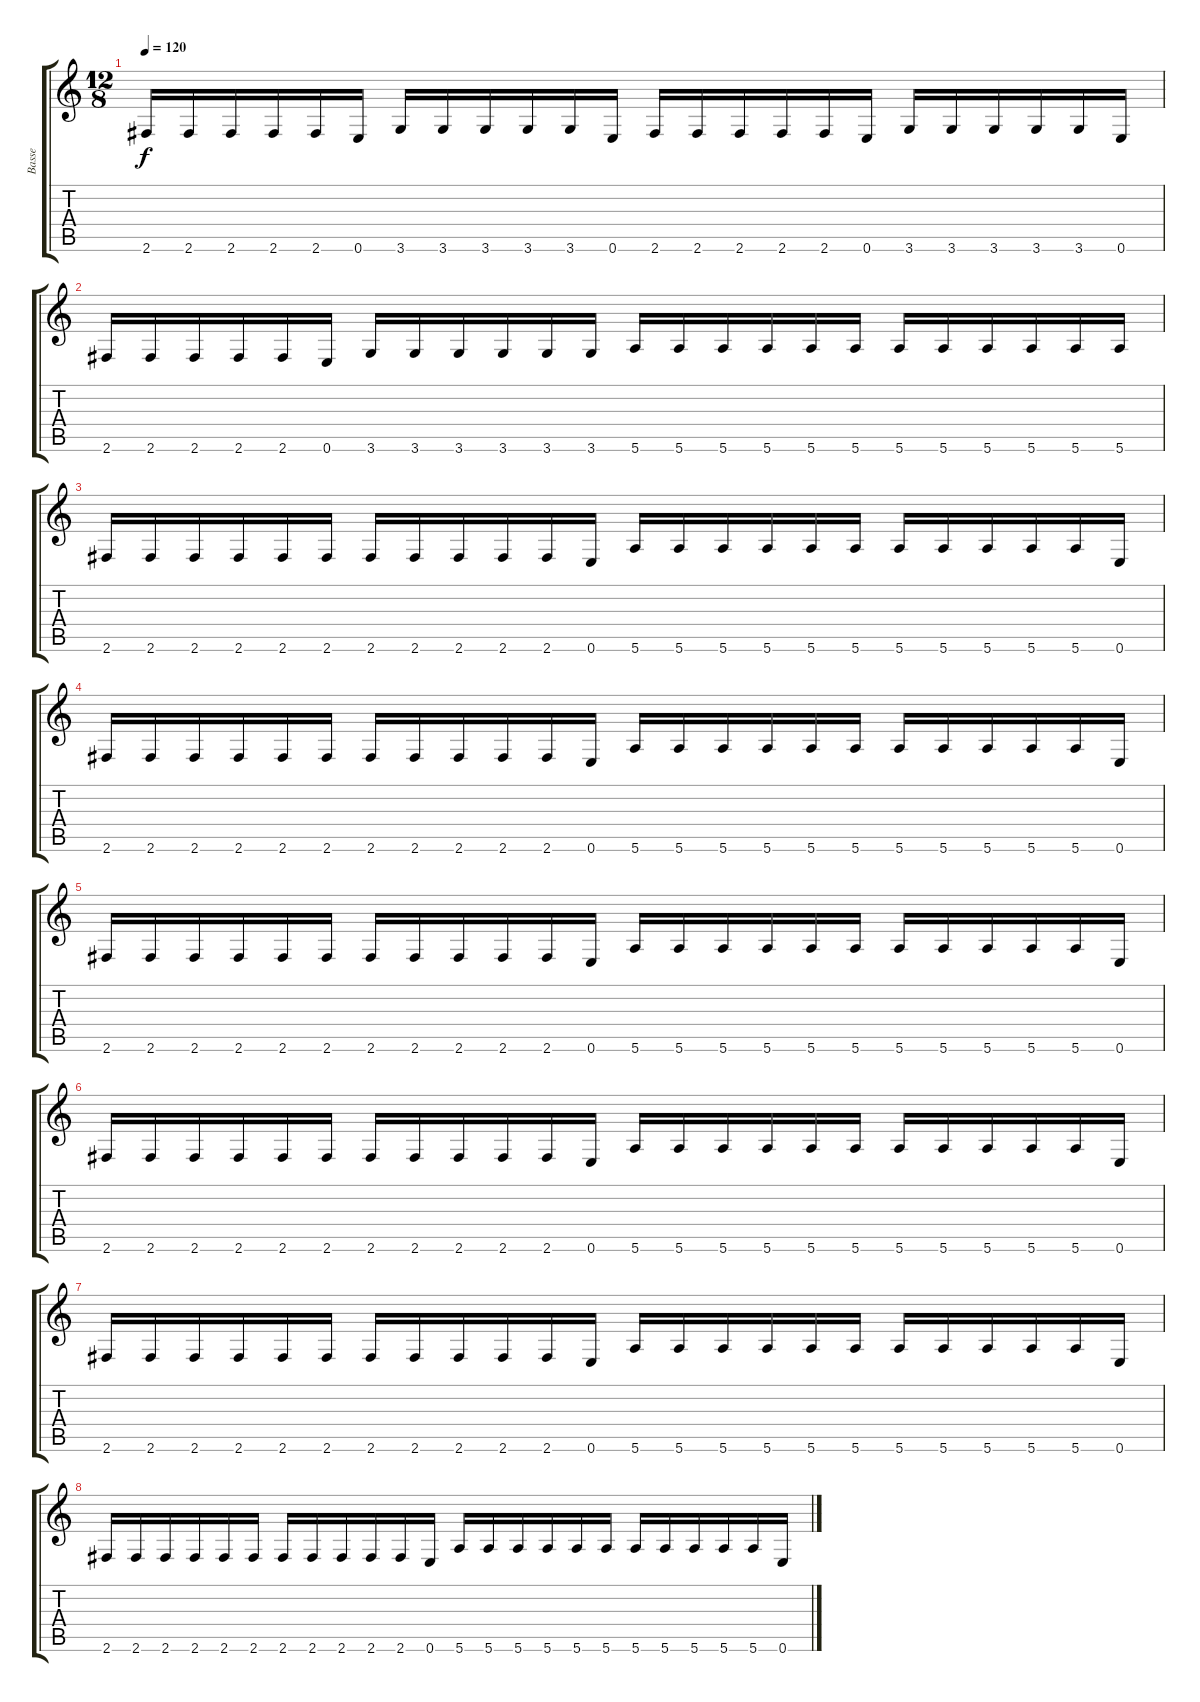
\track ("Basse" "Basse") {instrument acousticguitarnylon}
\staff {score tabs}
\tuning (E4 B3 G3 D3 A2 E2) {hide}
\ts (12 8)
\tempo 120
\clef g2
\ks c
2.6.16{dy f} 2.6.16 2.6.16 2.6.16 2.6.16 0.6.16 3.6.16 3.6.16 3.6.16 3.6.16 3.6.16 0.6.16 2.6.16 2.6.16 2.6.16 2.6.16 2.6.16 0.6.16 3.6.16 3.6.16 3.6.16 3.6.16 3.6.16 0.6.16 |
2.6.16 2.6.16 2.6.16 2.6.16 2.6.16 0.6.16 3.6.16 3.6.16 3.6.16 3.6.16 3.6.16 3.6.16 5.6.16 5.6.16 5.6.16 5.6.16 5.6.16 5.6.16 5.6.16 5.6.16 5.6.16 5.6.16 5.6.16 5.6.16 |
2.6.16 2.6.16 2.6.16 2.6.16 2.6.16 2.6.16 2.6.16 2.6.16 2.6.16 2.6.16 2.6.16 0.6.16 5.6.16 5.6.16 5.6.16 5.6.16 5.6.16 5.6.16 5.6.16 5.6.16 5.6.16 5.6.16 5.6.16 0.6.16 |
2.6.16 2.6.16 2.6.16 2.6.16 2.6.16 2.6.16 2.6.16 2.6.16 2.6.16 2.6.16 2.6.16 0.6.16 5.6.16 5.6.16 5.6.16 5.6.16 5.6.16 5.6.16 5.6.16 5.6.16 5.6.16 5.6.16 5.6.16 0.6.16 |
2.6.16 2.6.16 2.6.16 2.6.16 2.6.16 2.6.16 2.6.16 2.6.16 2.6.16 2.6.16 2.6.16 0.6.16 5.6.16 5.6.16 5.6.16 5.6.16 5.6.16 5.6.16 5.6.16 5.6.16 5.6.16 5.6.16 5.6.16 0.6.16 |
2.6.16 2.6.16 2.6.16 2.6.16 2.6.16 2.6.16 2.6.16 2.6.16 2.6.16 2.6.16 2.6.16 0.6.16 5.6.16 5.6.16 5.6.16 5.6.16 5.6.16 5.6.16 5.6.16 5.6.16 5.6.16 5.6.16 5.6.16 0.6.16 |
2.6.16 2.6.16 2.6.16 2.6.16 2.6.16 2.6.16 2.6.16 2.6.16 2.6.16 2.6.16 2.6.16 0.6.16 5.6.16 5.6.16 5.6.16 5.6.16 5.6.16 5.6.16 5.6.16 5.6.16 5.6.16 5.6.16 5.6.16 0.6.16 |
2.6.16 2.6.16 2.6.16 2.6.16 2.6.16 2.6.16 2.6.16 2.6.16 2.6.16 2.6.16 2.6.16 0.6.16 5.6.16 5.6.16 5.6.16 5.6.16 5.6.16 5.6.16 5.6.16 5.6.16 5.6.16 5.6.16 5.6.16 0.6.16
